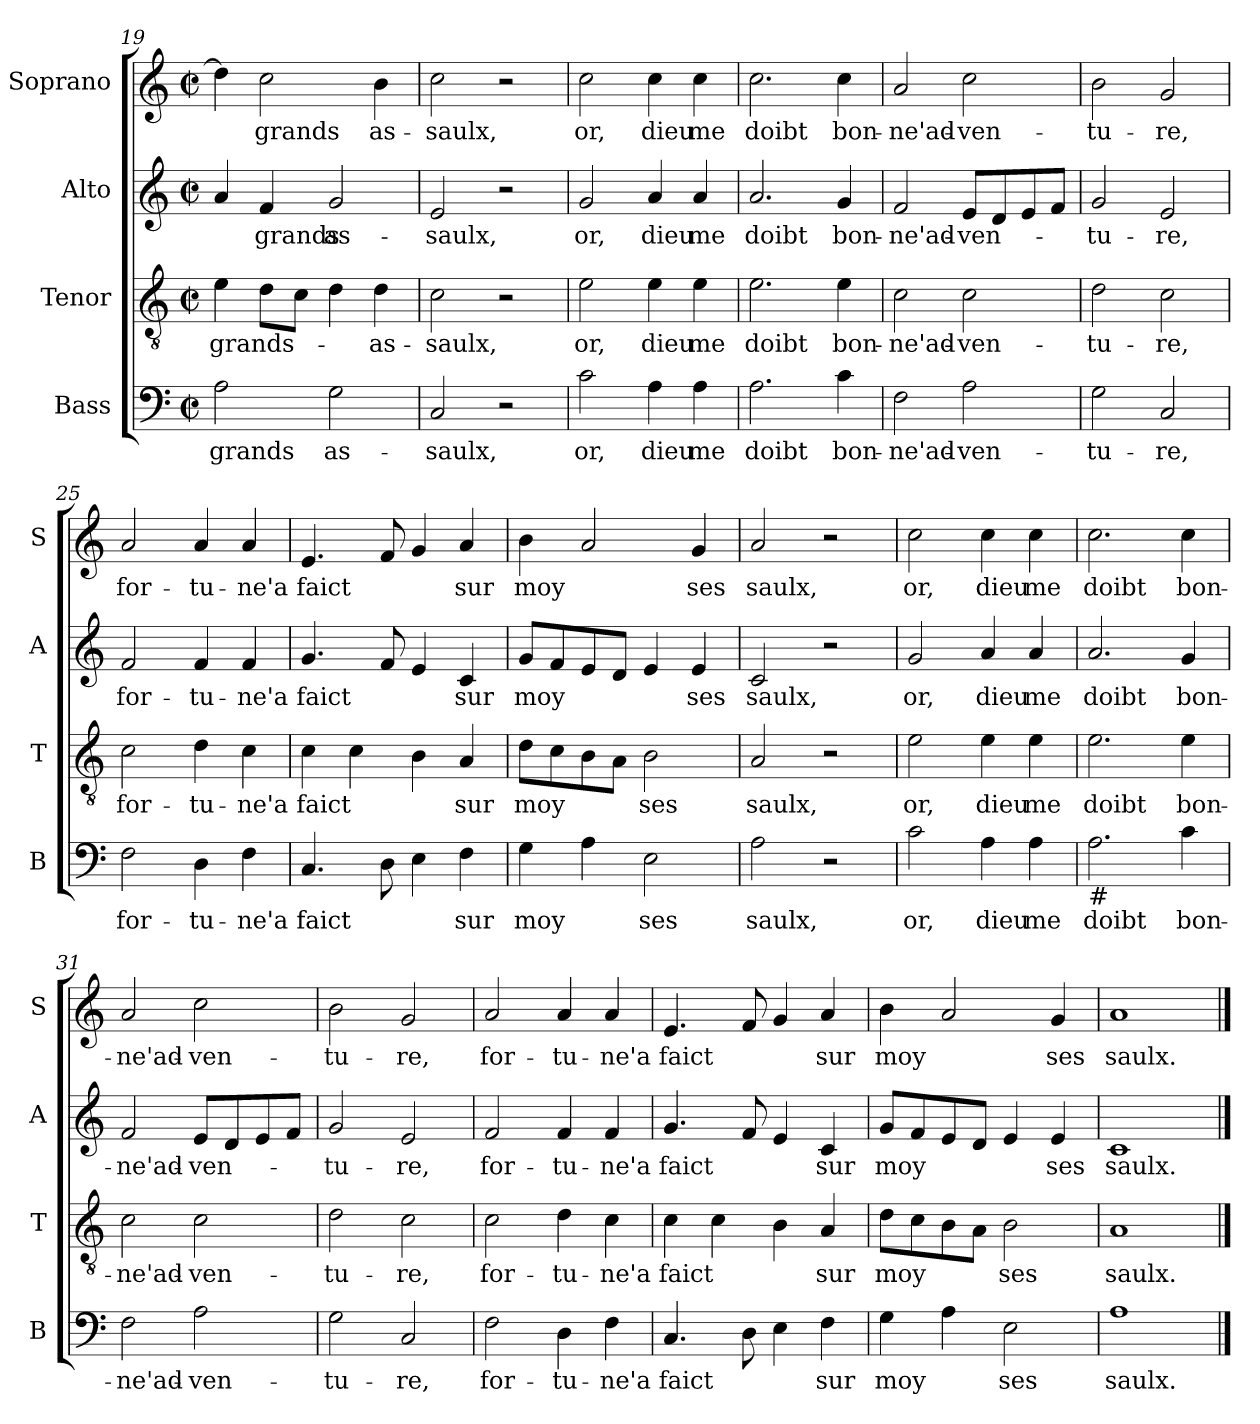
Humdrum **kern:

**kern	**text	**kern	**text	**kern	**text	**kern	**text
*part4	*part4	*part3	*part3	*part2	*part2	*part1	*part1
*staff4	*staff4	*staff3	*staff3	*staff2	*staff2	*staff1	*staff1
*I"Bass	*	*I"Tenor	*	*I"Alto	*	*I"Soprano	*
*I'B	*	*I'T	*	*I'A	*	*I'S	*
*clefF4	*	*clefGv2	*	*clefG2	*	*clefG2	*
*k[]	*	*k[]	*	*k[]	*	*k[]	*
*C:	*	*C:	*	*C:	*	*C:	*
*M2/2	*	*M2/2	*	*M2/2	*	*M2/2	*
*met(c|)	*	*met(c|)	*	*met(c|)	*	*met(c|)	*
=19	=19	=19	=19	=19	=19	=19	=19
!	!LO:LY:b	!	!LO:LY:b	!	!	!	!
2A\	grands	4e\	grands-	4a/	.	4dd\]	.
!	!	!	!	!	!LO:LY:b	!	!LO:LY:b
.	.	8d\L	.	4f/	grands	2cc\	grands
.	.	8c\J	.	.	.	.	.
!	!LO:LY:b	!	!	!	!LO:LY:b	!	!
2G\	as-	4d\	.	2g/	as-	.	.
!	!	!	!LO:LY:b	!	!	!	!LO:LY:b
.	.	4d\	-as-	.	.	4b\	as-
=20	=20	=20	=20	=20	=20	=20	=20
!	!LO:LY:b	!	!LO:LY:b	!	!LO:LY:b	!	!LO:LY:b
2C/	-saulx,	2c\	-saulx,	2e/	-saulx,	2cc\	-saulx,
2r	.	2r	.	2r	.	2r	.
!!LO:LB:g=z
=21	=21	=21	=21	=21	=21	=21	=21
!	!LO:LY:b	!	!LO:LY:b	!	!LO:LY:b	!	!LO:LY:b
2c\	or,	2e\	or,	2g/	or,	2cc\	or,
!	!LO:LY:b	!	!LO:LY:b	!	!LO:LY:b	!	!LO:LY:b
4A\	dieu	4e\	dieu	4a/	dieu	4cc\	dieu
!	!LO:LY:b	!	!LO:LY:b	!	!LO:LY:b	!	!LO:LY:b
4A\	me	4e\	me	4a/	me	4cc\	me
=22	=22	=22	=22	=22	=22	=22	=22
!	!LO:LY:b	!	!LO:LY:b	!	!LO:LY:b	!	!LO:LY:b
2.A\	doibt	2.e\	doibt	2.a/	doibt	2.cc\	doibt
!	!LO:LY:b	!	!LO:LY:b	!	!LO:LY:b	!	!LO:LY:b
4c\	bon-	4e\	bon-	4g/	bon-	4cc\	bon-
=23	=23	=23	=23	=23	=23	=23	=23
!	!LO:LY:b	!	!LO:LY:b	!	!LO:LY:b	!	!LO:LY:b
2F\	-ne'ad-	2c\	-ne'ad-	2f/	-ne'ad-	2a/	-ne'ad-
!	!LO:LY:b	!	!LO:LY:b	!	!LO:LY:b	!	!LO:LY:b
2A\	-ven-	2c\	-ven-	8e/L	-ven-	2cc\	-ven-
.	.	.	.	8d/	.	.	.
.	.	.	.	8e/	.	.	.
.	.	.	.	8f/J	.	.	.
=24	=24	=24	=24	=24	=24	=24	=24
!	!LO:LY:b	!	!LO:LY:b	!	!LO:LY:b	!	!LO:LY:b
2G\	-tu-	2d\	-tu-	2g/	-tu-	2b\	-tu-
!	!LO:LY:b	!	!LO:LY:b	!	!LO:LY:b	!	!LO:LY:b
2C/	-re,	2c\	-re,	2e/	-re,	2g/	-re,
=25	=25	=25	=25	=25	=25	=25	=25
!	!LO:LY:b	!	!LO:LY:b	!	!LO:LY:b	!	!LO:LY:b
2F\	for-	2c\	for-	2f/	for-	2a/	for-
!	!LO:LY:b	!	!LO:LY:b	!	!LO:LY:b	!	!LO:LY:b
4D\	-tu-	4d\	-tu-	4f/	-tu-	4a/	-tu-
!	!LO:LY:b	!	!LO:LY:b	!	!LO:LY:b	!	!LO:LY:b
4F\	-ne'a	4c\	-ne'a	4f/	-ne'a	4a/	-ne'a
!!LO:PB:g=z
=26	=26	=26	=26	=26	=26	=26	=26
!	!LO:LY:b	!	!LO:LY:b	!	!LO:LY:b	!	!LO:LY:b
4.C/	faict	4c\	faict	4.g/	faict	4.e/	faict
.	.	4c\	.	.	.	.	.
8D\	.	.	.	8f/	.	8f/	.
4E\	.	4B\	.	4e/	.	4g/	.
!	!LO:LY:b	!	!LO:LY:b	!	!LO:LY:b	!	!LO:LY:b
4F\	sur	4A/	sur	4c/	sur	4a/	sur
=27	=27	=27	=27	=27	=27	=27	=27
!	!LO:LY:b	!	!LO:LY:b	!	!LO:LY:b	!	!LO:LY:b
4G\	moy	8d\L	moy	8g/L	moy	4b\	moy
.	.	8c\	.	8f/	.	.	.
4A\	.	8B\	.	8e/	.	2a/	.
.	.	8A\J	.	8d/J	.	.	.
!	!LO:LY:b	!	!LO:LY:b	!	!	!	!
2E\	ses	2B\	ses	4e/	.	.	.
!	!	!	!	!	!LO:LY:b	!	!LO:LY:b
.	.	.	.	4e/	ses	4g/	ses
=28	=28	=28	=28	=28	=28	=28	=28
!	!LO:LY:b	!	!LO:LY:b	!	!LO:LY:b	!	!LO:LY:b
2A\	saulx,	2A/	saulx,	2c/	saulx,	2a/	saulx,
2r	.	2r	.	2r	.	2r	.
=29	=29	=29	=29	=29	=29	=29	=29
!	!LO:LY:b	!	!LO:LY:b	!	!LO:LY:b	!	!LO:LY:b
2c\	or,	2e\	or,	2g/	or,	2cc\	or,
!	!LO:LY:b	!	!LO:LY:b	!	!LO:LY:b	!	!LO:LY:b
4A\	dieu	4e\	dieu	4a/	dieu	4cc\	dieu
!	!LO:LY:b	!	!LO:LY:b	!	!LO:LY:b	!	!LO:LY:b
4A\	me	4e\	me	4a/	me	4cc\	me
=30	=30	=30	=30	=30	=30	=30	=30
!LO:TX:b:t=#	!	!	!	!	!	!	!
!	!LO:LY:b	!	!LO:LY:b	!	!LO:LY:b	!	!LO:LY:b
2.A\	doibt	2.e\	doibt	2.a/	doibt	2.cc\	doibt
!	!LO:LY:b	!	!LO:LY:b	!	!LO:LY:b	!	!LO:LY:b
4c\	bon-	4e\	bon-	4g/	bon-	4cc\	bon-
!!LO:LB:g=z
=31	=31	=31	=31	=31	=31	=31	=31
!	!LO:LY:b	!	!LO:LY:b	!	!LO:LY:b	!	!LO:LY:b
2F\	-ne'ad-	2c\	-ne'ad-	2f/	-ne'ad-	2a/	-ne'ad-
!	!LO:LY:b	!	!LO:LY:b	!	!LO:LY:b	!	!LO:LY:b
2A\	-ven-	2c\	-ven-	8e/L	-ven-	2cc\	-ven-
.	.	.	.	8d/	.	.	.
.	.	.	.	8e/	.	.	.
.	.	.	.	8f/J	.	.	.
=32	=32	=32	=32	=32	=32	=32	=32
!	!LO:LY:b	!	!LO:LY:b	!	!LO:LY:b	!	!LO:LY:b
2G\	-tu-	2d\	-tu-	2g/	-tu-	2b\	-tu-
!	!LO:LY:b	!	!LO:LY:b	!	!LO:LY:b	!	!LO:LY:b
2C/	-re,	2c\	-re,	2e/	-re,	2g/	-re,
=33	=33	=33	=33	=33	=33	=33	=33
!	!LO:LY:b	!	!LO:LY:b	!	!LO:LY:b	!	!LO:LY:b
2F\	for-	2c\	for-	2f/	for-	2a/	for-
!	!LO:LY:b	!	!LO:LY:b	!	!LO:LY:b	!	!LO:LY:b
4D\	-tu-	4d\	-tu-	4f/	-tu-	4a/	-tu-
!	!LO:LY:b	!	!LO:LY:b	!	!LO:LY:b	!	!LO:LY:b
4F\	-ne'a	4c\	-ne'a	4f/	-ne'a	4a/	-ne'a
=34	=34	=34	=34	=34	=34	=34	=34
!	!LO:LY:b	!	!LO:LY:b	!	!LO:LY:b	!	!LO:LY:b
4.C/	faict	4c\	faict	4.g/	faict	4.e/	faict
.	.	4c\	.	.	.	.	.
8D\	.	.	.	8f/	.	8f/	.
4E\	.	4B\	.	4e/	.	4g/	.
!	!LO:LY:b	!	!LO:LY:b	!	!LO:LY:b	!	!LO:LY:b
4F\	sur	4A/	sur	4c/	sur	4a/	sur
=35	=35	=35	=35	=35	=35	=35	=35
!	!LO:LY:b	!	!LO:LY:b	!	!LO:LY:b	!	!LO:LY:b
4G\	moy	8d\L	moy	8g/L	moy	4b\	moy
.	.	8c\	.	8f/	.	.	.
4A\	.	8B\	.	8e/	.	2a/	.
.	.	8A\J	.	8d/J	.	.	.
!	!LO:LY:b	!	!LO:LY:b	!	!	!	!
2E\	ses	2B\	ses	4e/	.	.	.
!	!	!	!	!	!LO:LY:b	!	!LO:LY:b
.	.	.	.	4e/	ses	4g/	ses
=36	=36	=36	=36	=36	=36	=36	=36
!	!LO:LY:b	!	!LO:LY:b	!	!LO:LY:b	!	!LO:LY:b
1A	saulx.	1A	saulx.	1c	saulx.	1a	saulx.
==	==	==	==	==	==	==	==
*-	*-	*-	*-	*-	*-	*-	*-
